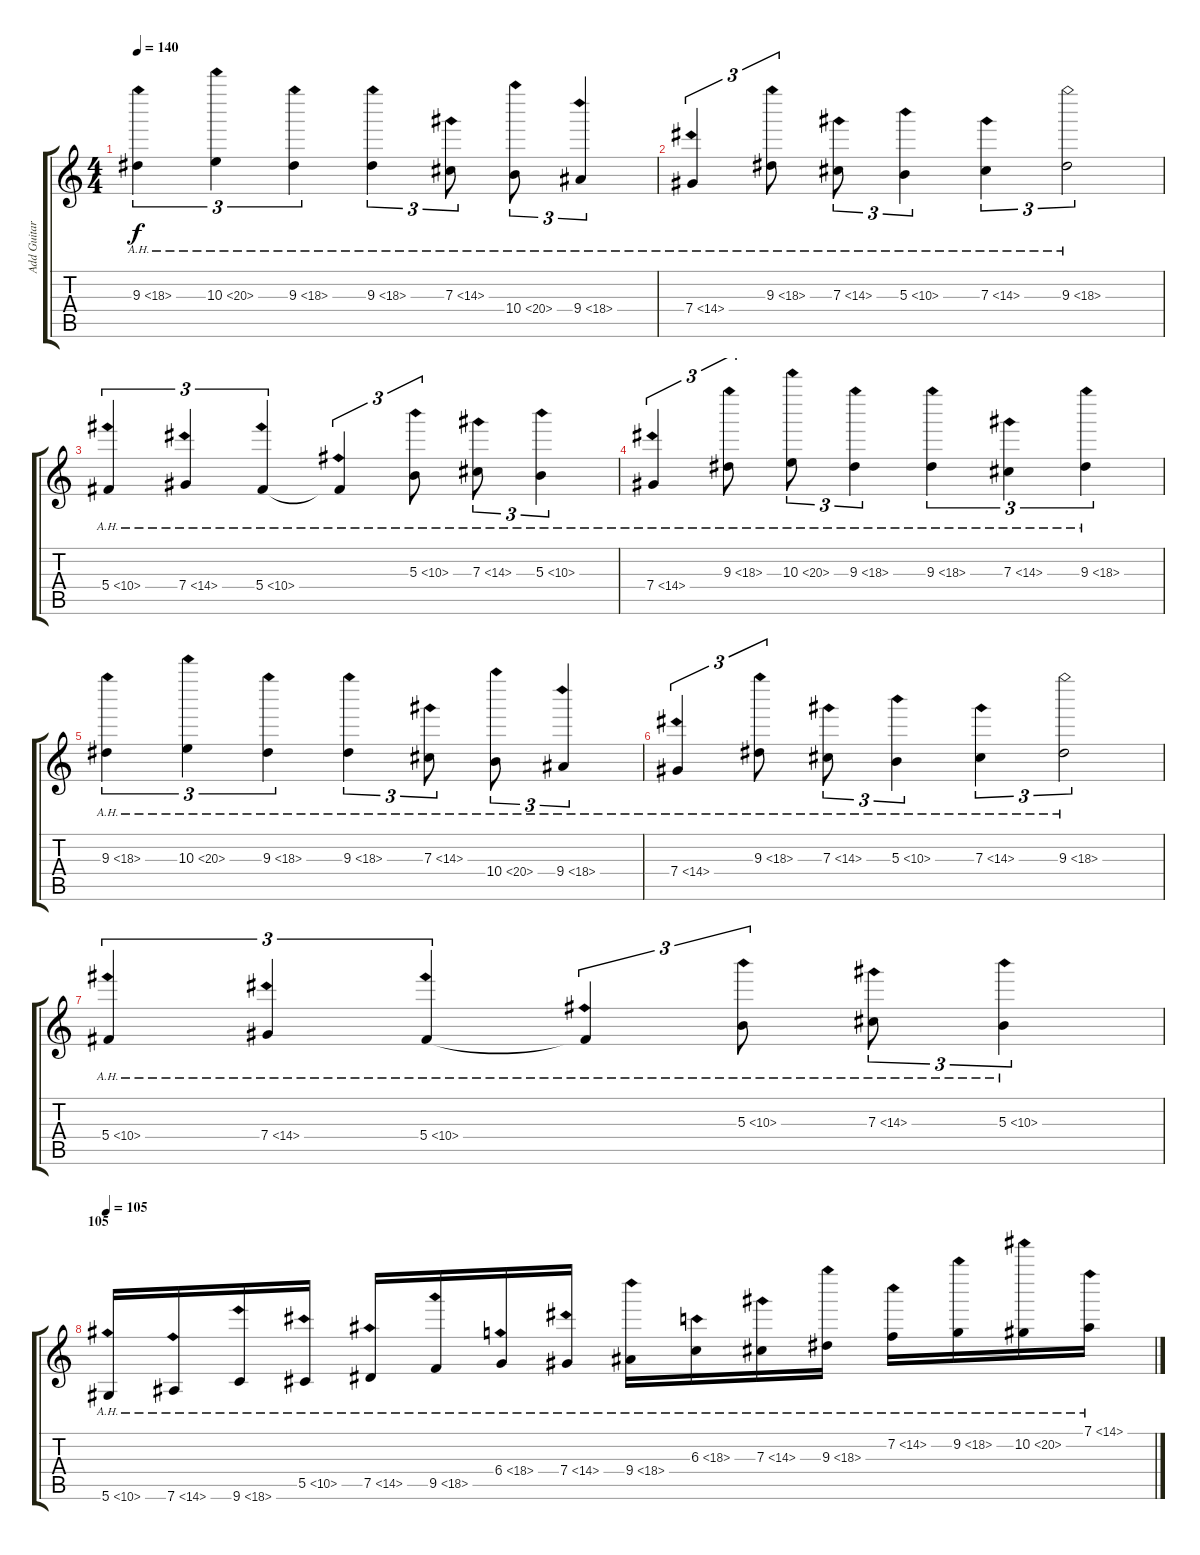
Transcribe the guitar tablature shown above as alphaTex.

\track ("Add Guitar" "Add Guitar") {instrument distortionguitar}
\staff {score tabs}
\tuning (Eb4 Bb3 Gb3 Db3 Ab2 Eb2) {hide}
\ts (4 4)
\tempo 140
\clef g2
\ks c
9.3{ah 9}.4{tu (3 2) dy f} 10.3{ah 10}.4{tu (3 2)} 9.3{ah 9}.4{tu (3 2)} 9.3{ah 9}.4{tu (3 2)} 7.3{ah 7}.8{tu (3 2)} 10.4{ah 10}.8{tu (3 2)} 9.4{ah 9}.4{tu (3 2)} |
7.4{ah 7}.4{tu (3 2)} 9.3{ah 9}.8{tu (3 2)} 7.3{ah 7}.8{tu (3 2)} 5.3{ah 5}.4{tu (3 2)} 7.3{ah 7}.4{tu (3 2)} 9.3{ah 9}.2{tu (3 2)} |
5.4{ah 5}.4{tu (3 2)} 7.4{ah 7}.4{tu (3 2)} 5.4{ah 5}.4{tu (3 2)} 5.4{ah 12 t}.4{tu (3 2)} 5.3{ah 5}.8{tu (3 2)} 7.3{ah 7}.8{tu (3 2)} 5.3{ah 5}.4{tu (3 2)} |
7.4{ah 7}.4{tu (3 2)} 9.3{ah 9}.8{tu (3 2)} 10.3{ah 10}.8{tu (3 2)} 9.3{ah 9}.4{tu (3 2)} 9.3{ah 9}.4{tu (3 2)} 7.3{ah 7}.4{tu (3 2)} 9.3{ah 9}.4{tu (3 2)} |
9.3{ah 9}.4{tu (3 2)} 10.3{ah 10}.4{tu (3 2)} 9.3{ah 9}.4{tu (3 2)} 9.3{ah 9}.4{tu (3 2)} 7.3{ah 7}.8{tu (3 2)} 10.4{ah 10}.8{tu (3 2)} 9.4{ah 9}.4{tu (3 2)} |
7.4{ah 7}.4{tu (3 2)} 9.3{ah 9}.8{tu (3 2)} 7.3{ah 7}.8{tu (3 2)} 5.3{ah 5}.4{tu (3 2)} 7.3{ah 7}.4{tu (3 2)} 9.3{ah 9}.2{tu (3 2)} |
5.4{ah 5}.4{tu (3 2)} 7.4{ah 7}.4{tu (3 2)} 5.4{ah 5}.4{tu (3 2)} 5.4{ah 12 t}.4{tu (3 2)} 5.3{ah 5}.8{tu (3 2)} 7.3{ah 7}.8{tu (3 2)} 5.3{ah 5}.4{tu (3 2)} |
\section ("" "105")
\tempo 105
5.6{ah 5}.16{volume 6} 7.6{ah 7}.16 9.6{ah 9}.16 5.5{ah 5}.16 7.5{ah 7}.16 9.5{ah 9}.16 6.4{ah 12}.16 7.4{ah 7}.16 9.4{ah 9}.16 6.3{ah 12}.16 7.3{ah 7}.16 9.3{ah 9}.16 7.2{ah 7}.16 9.2{ah 9}.16 10.2{ah 10}.16 7.1{ah 7}.16
